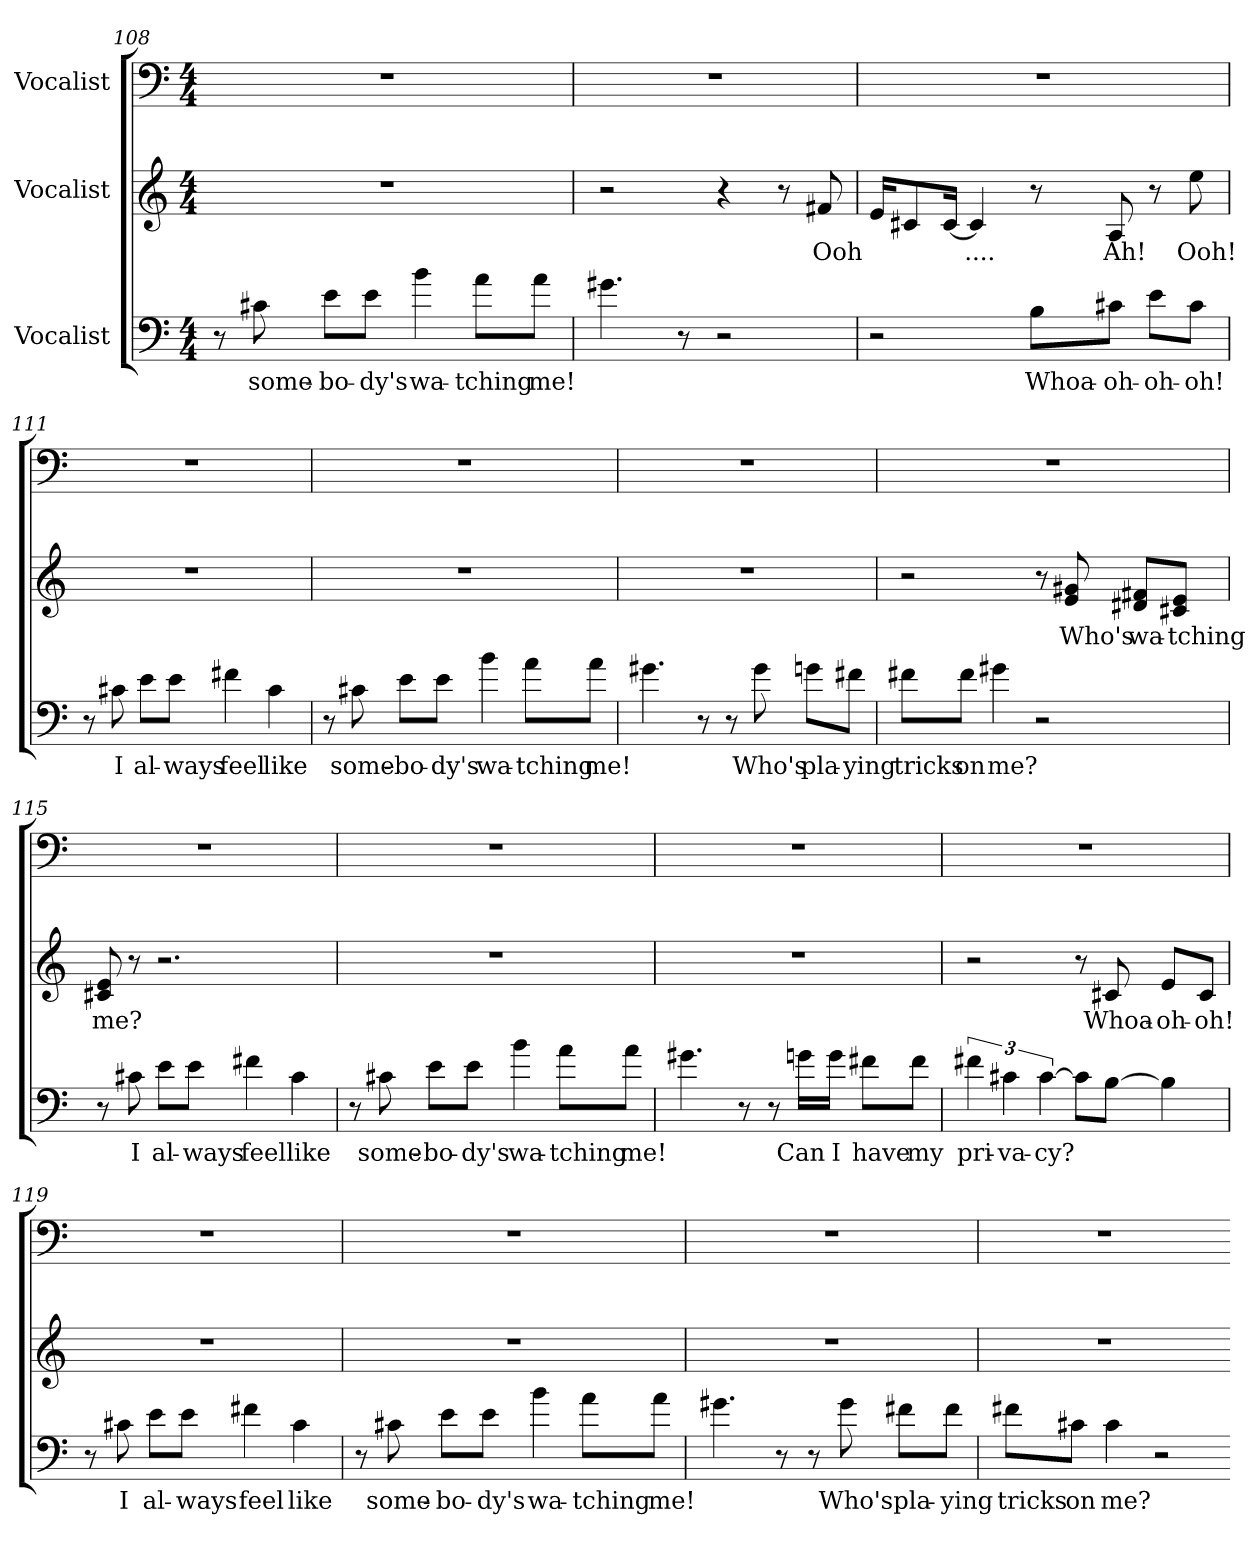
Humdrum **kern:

**kern	**text	**kern	**text	**kern
*part3	*part3	*part2	*part2	*part1
*staff3	*staff3	*staff2	*staff2	*staff1
*I"Vocalist	*	*I"Vocalist	*	*I"Vocalist
*clefF4	*	*clefG2	*	*clefF4
*M4/4	*	*M4/4	*	*M4/4
=108	=108	=108	=108	=108
8r	.	1r	.	1r
8c#X	some-	.	.	.
8e\L	-bo-	.	.	.
8e\J	-dy's	.	.	.
4b	wa-	.	.	.
8a\L	-tching	.	.	.
8a\J	me!	.	.	.
=109	=109	=109	=109	=109
4.g#X	_	2r	.	1r
8r	.	.	.	.
2r	.	4r	.	.
.	.	8r	.	.
.	.	8f#X	Ooh	.
=110	=110	=110	=110	=110
2r	.	16e/KL	_	1r
.	.	8c#X/	_	.
.	.	[16c#/Jk	_	.
.	.	4c#]	....	.
8B\L	Whoa-	8r	.	.
8c#X\J	-oh-	8A	Ah!	.
8e\L	-oh-	8r	.	.
8c#\J	-oh!	8ee	Ooh!	.
=111	=111	=111	=111	=111
8r	.	1r	.	1r
8c#X	I	.	.	.
8e\L	al-	.	.	.
8e\J	-ways	.	.	.
4f#X	feel	.	.	.
4c#	like	.	.	.
=112	=112	=112	=112	=112
8r	.	1r	.	1r
8c#X	some-	.	.	.
8e\L	-bo-	.	.	.
8e\J	-dy's	.	.	.
4b	wa-	.	.	.
8a\L	-tching	.	.	.
8a\J	me!	.	.	.
=113	=113	=113	=113	=113
4.g#X	_	1r	.	1r
8r	.	.	.	.
8r	.	.	.	.
8g#	Who's	.	.	.
8gn\L	pla-	.	.	.
8f#X\J	-ying	.	.	.
=114	=114	=114	=114	=114
8f#X\L	tricks	2r	.	1r
8f#\J	on	.	.	.
4g#X	me?	.	.	.
2r	.	8r	.	.
.	.	8e 8g#X	Who's	.
.	.	8d#X/ 8f#X/L	wa-	.
.	.	8c#X/ 8e/J	-tching	.
=115	=115	=115	=115	=115
8r	.	8c#X 8e	me?	1r
8c#X	I	8r	.	.
8e\L	al-	2.r	.	.
8e\J	-ways	.	.	.
4f#X	feel	.	.	.
4c#	like	.	.	.
=116	=116	=116	=116	=116
8r	.	1r	.	1r
8c#X	some-	.	.	.
8e\L	-bo-	.	.	.
8e\J	-dy's	.	.	.
4b	wa-	.	.	.
8a\L	-tching	.	.	.
8a\J	me!	.	.	.
=117	=117	=117	=117	=117
4.g#X	_	1r	.	1r
8r	.	.	.	.
8r	.	.	.	.
16gn\LL	Can	.	.	.
16g\JJ	I	.	.	.
8f#X\L	have	.	.	.
8f#\J	my	.	.	.
=118	=118	=118	=118	=118
6f#X	pri-	2r	.	1r
6c#X	-va-	.	.	.
[6c#	-cy?	.	.	.
8c#\L]	_	8r	.	.
[8B\J	_	8c#X	Whoa-	.
4B]	_	8e/L	-oh-	.
.	.	8c#/J	-oh!	.
=119	=119	=119	=119	=119
8r	.	1r	.	1r
8c#X	I	.	.	.
8e\L	al-	.	.	.
8e\J	-ways	.	.	.
4f#X	feel	.	.	.
4c#	like	.	.	.
=120	=120	=120	=120	=120
8r	.	1r	.	1r
8c#X	some-	.	.	.
8e\L	-bo-	.	.	.
8e\J	-dy's	.	.	.
4b	wa-	.	.	.
8a\L	-tching	.	.	.
8a\J	me!	.	.	.
=121	=121	=121	=121	=121
4.g#X	_	1r	.	1r
8r	.	.	.	.
8r	.	.	.	.
8g#	Who's	.	.	.
8f#X\L	pla-	.	.	.
8f#\J	-ying	.	.	.
=122	=122	=122	=122	=122
8f#X\L	tricks	1r	.	1r
8c#X\J	on	.	.	.
4c#	me?	.	.	.
2r	.	.	.	.
=-	=-	=-	=-	=-
*-	*-	*-	*-	*-
